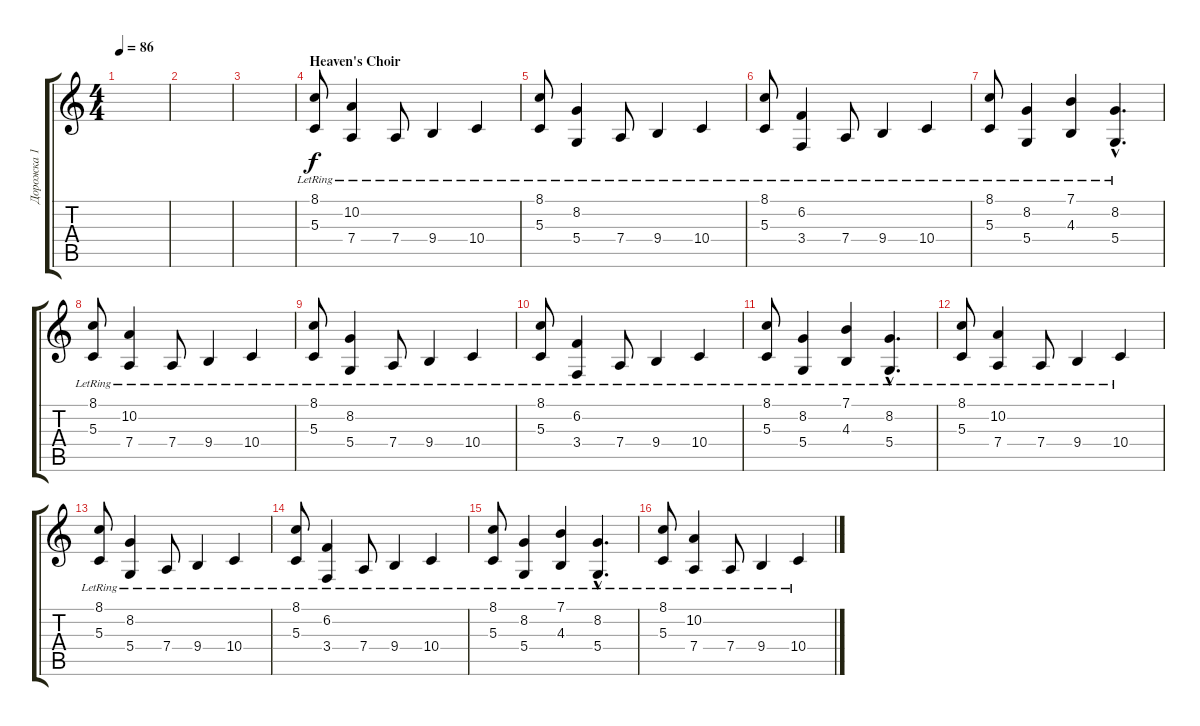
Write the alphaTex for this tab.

\track ("Дорожка 1" "Дорожка 1") {instrument acousticgrandpiano}
\staff {score tabs}
\tuning (E4 B3 G3 D3 A2 E2) {hide}
\ts (4 4)
\tempo 86
\clef g2
\ks c
|
|
|
\section ("" "Heaven's Choir")
(8.1{lr} 5.3{lr}).8 (10.2{lr} 7.4{lr}).4 7.4{lr}.8 9.4{lr}.4 10.4{lr}.4 |
(8.1{lr} 5.3{lr}).8 (8.2{lr} 5.4{lr}).4 7.4{lr}.8 9.4{lr}.4 10.4{lr}.4 |
(8.1{lr} 5.3{lr}).8 (6.2{lr} 3.4{lr}).4 7.4{lr}.8 9.4{lr}.4 10.4{lr}.4 |
(8.1{lr} 5.3{lr}).8 (8.2{lr} 5.4{lr}).4 (7.1{lr} 4.3{lr}).4 (8.2{hac lr} 5.4{hac lr}).4{d} |
(8.1{lr} 5.3{lr}).8 (10.2{lr} 7.4{lr}).4 7.4{lr}.8 9.4{lr}.4 10.4{lr}.4 |
(8.1{lr} 5.3{lr}).8 (8.2{lr} 5.4{lr}).4 7.4{lr}.8 9.4{lr}.4 10.4{lr}.4 |
(8.1{lr} 5.3{lr}).8 (6.2{lr} 3.4{lr}).4 7.4{lr}.8 9.4{lr}.4 10.4{lr}.4 |
(8.1{lr} 5.3{lr}).8 (8.2{lr} 5.4{lr}).4 (7.1{lr} 4.3{lr}).4 (8.2{hac lr} 5.4{hac lr}).4{d} |
(8.1{lr} 5.3{lr}).8 (10.2{lr} 7.4{lr}).4 7.4{lr}.8 9.4{lr}.4 10.4{lr}.4 |
(8.1{lr} 5.3{lr}).8 (8.2{lr} 5.4{lr}).4 7.4{lr}.8 9.4{lr}.4 10.4{lr}.4 |
(8.1{lr} 5.3{lr}).8 (6.2{lr} 3.4{lr}).4 7.4{lr}.8 9.4{lr}.4 10.4{lr}.4 |
(8.1{lr} 5.3{lr}).8 (8.2{lr} 5.4{lr}).4 (7.1{lr} 4.3{lr}).4 (8.2{hac lr} 5.4{hac lr}).4{d} |
(8.1{lr} 5.3{lr}).8 (10.2{lr} 7.4{lr}).4 7.4{lr}.8 9.4{lr}.4 10.4{lr}.4
